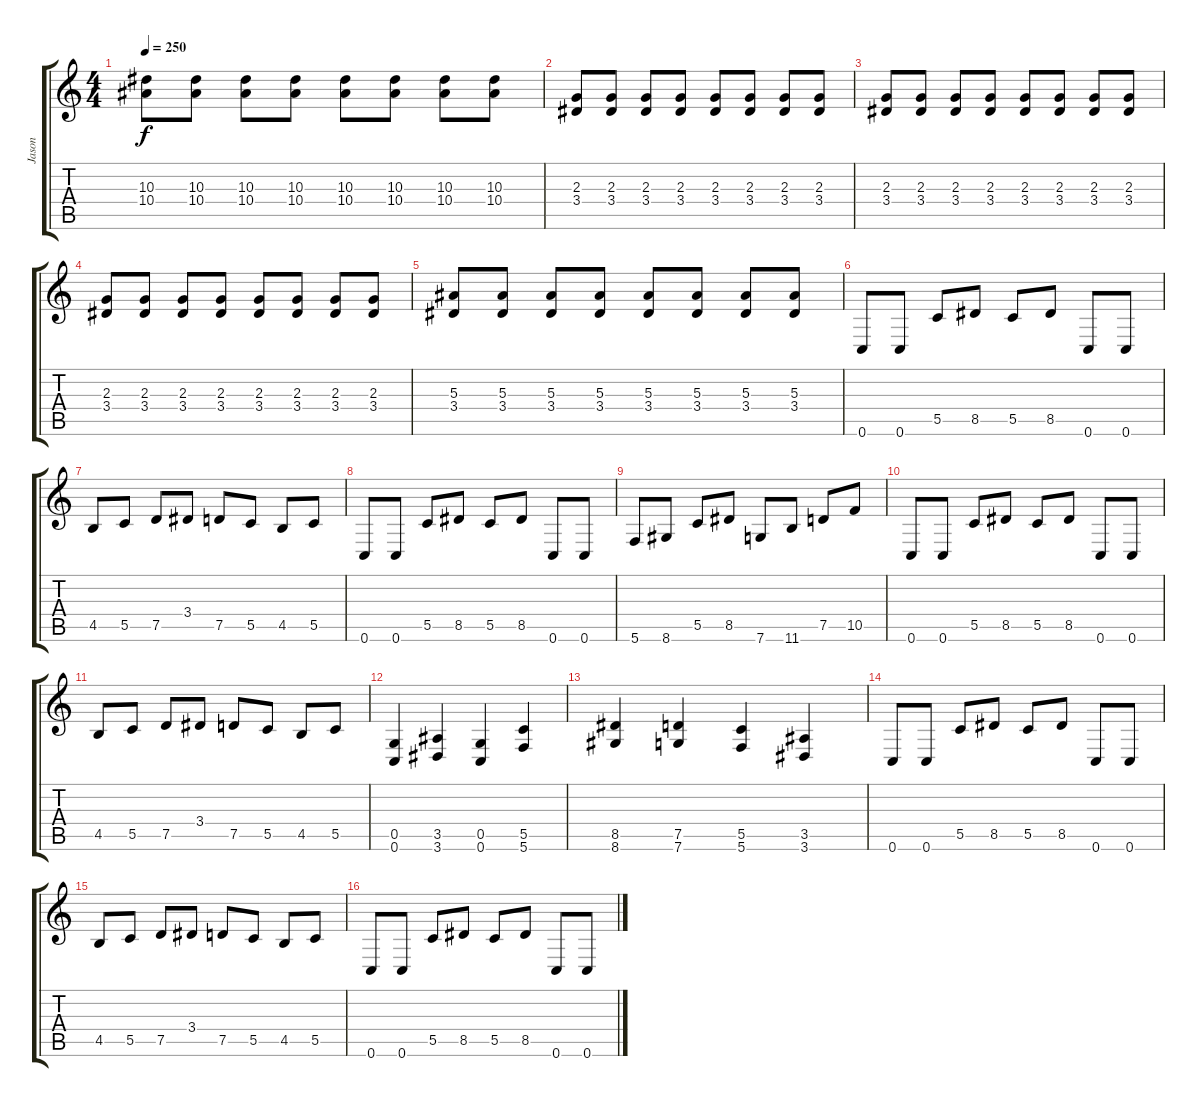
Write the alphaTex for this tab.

\track ("Jason" "Jason") {instrument distortionguitar}
\staff {score tabs}
\tuning (D4 A3 F3 C3 G2 C2) {hide}
\ts (4 4)
\tempo 250
\clef g2
\ks c
(10.3 10.4).8{dy f} (10.3 10.4).8 (10.3 10.4).8 (10.3 10.4).8 (10.3 10.4).8 (10.3 10.4).8 (10.3 10.4).8 (10.3 10.4).8 |
(2.3 3.4).8 (2.3 3.4).8 (2.3 3.4).8 (2.3 3.4).8 (2.3 3.4).8 (2.3 3.4).8 (2.3 3.4).8 (2.3 3.4).8 |
(2.3 3.4).8 (2.3 3.4).8 (2.3 3.4).8 (2.3 3.4).8 (2.3 3.4).8 (2.3 3.4).8 (2.3 3.4).8 (2.3 3.4).8 |
(2.3 3.4).8 (2.3 3.4).8 (2.3 3.4).8 (2.3 3.4).8 (2.3 3.4).8 (2.3 3.4).8 (2.3 3.4).8 (2.3 3.4).8 |
(5.3 3.4).8 (5.3 3.4).8 (5.3 3.4).8 (5.3 3.4).8 (5.3 3.4).8 (5.3 3.4).8 (5.3 3.4).8 (5.3 3.4).8 |
0.6.8 0.6.8 5.5.8 8.5.8 5.5.8 8.5.8 0.6.8 0.6.8 |
4.5.8 5.5.8 7.5.8 3.4.8 7.5.8 5.5.8 4.5.8 5.5.8 |
0.6.8 0.6.8 5.5.8 8.5.8 5.5.8 8.5.8 0.6.8 0.6.8 |
5.6.8 8.6.8 5.5.8 8.5.8 7.6.8 11.6.8 7.5.8 10.5.8 |
0.6.8 0.6.8 5.5.8 8.5.8 5.5.8 8.5.8 0.6.8 0.6.8 |
4.5.8 5.5.8 7.5.8 3.4.8 7.5.8 5.5.8 4.5.8 5.5.8 |
(0.5 0.6).4 (3.5 3.6).4 (0.5 0.6).4 (5.5 5.6).4 |
(8.5 8.6).4 (7.5 7.6).4 (5.5 5.6).4 (3.5 3.6).4 |
0.6.8 0.6.8 5.5.8 8.5.8 5.5.8 8.5.8 0.6.8 0.6.8 |
4.5.8 5.5.8 7.5.8 3.4.8 7.5.8 5.5.8 4.5.8 5.5.8 |
0.6.8 0.6.8 5.5.8 8.5.8 5.5.8 8.5.8 0.6.8 0.6.8
